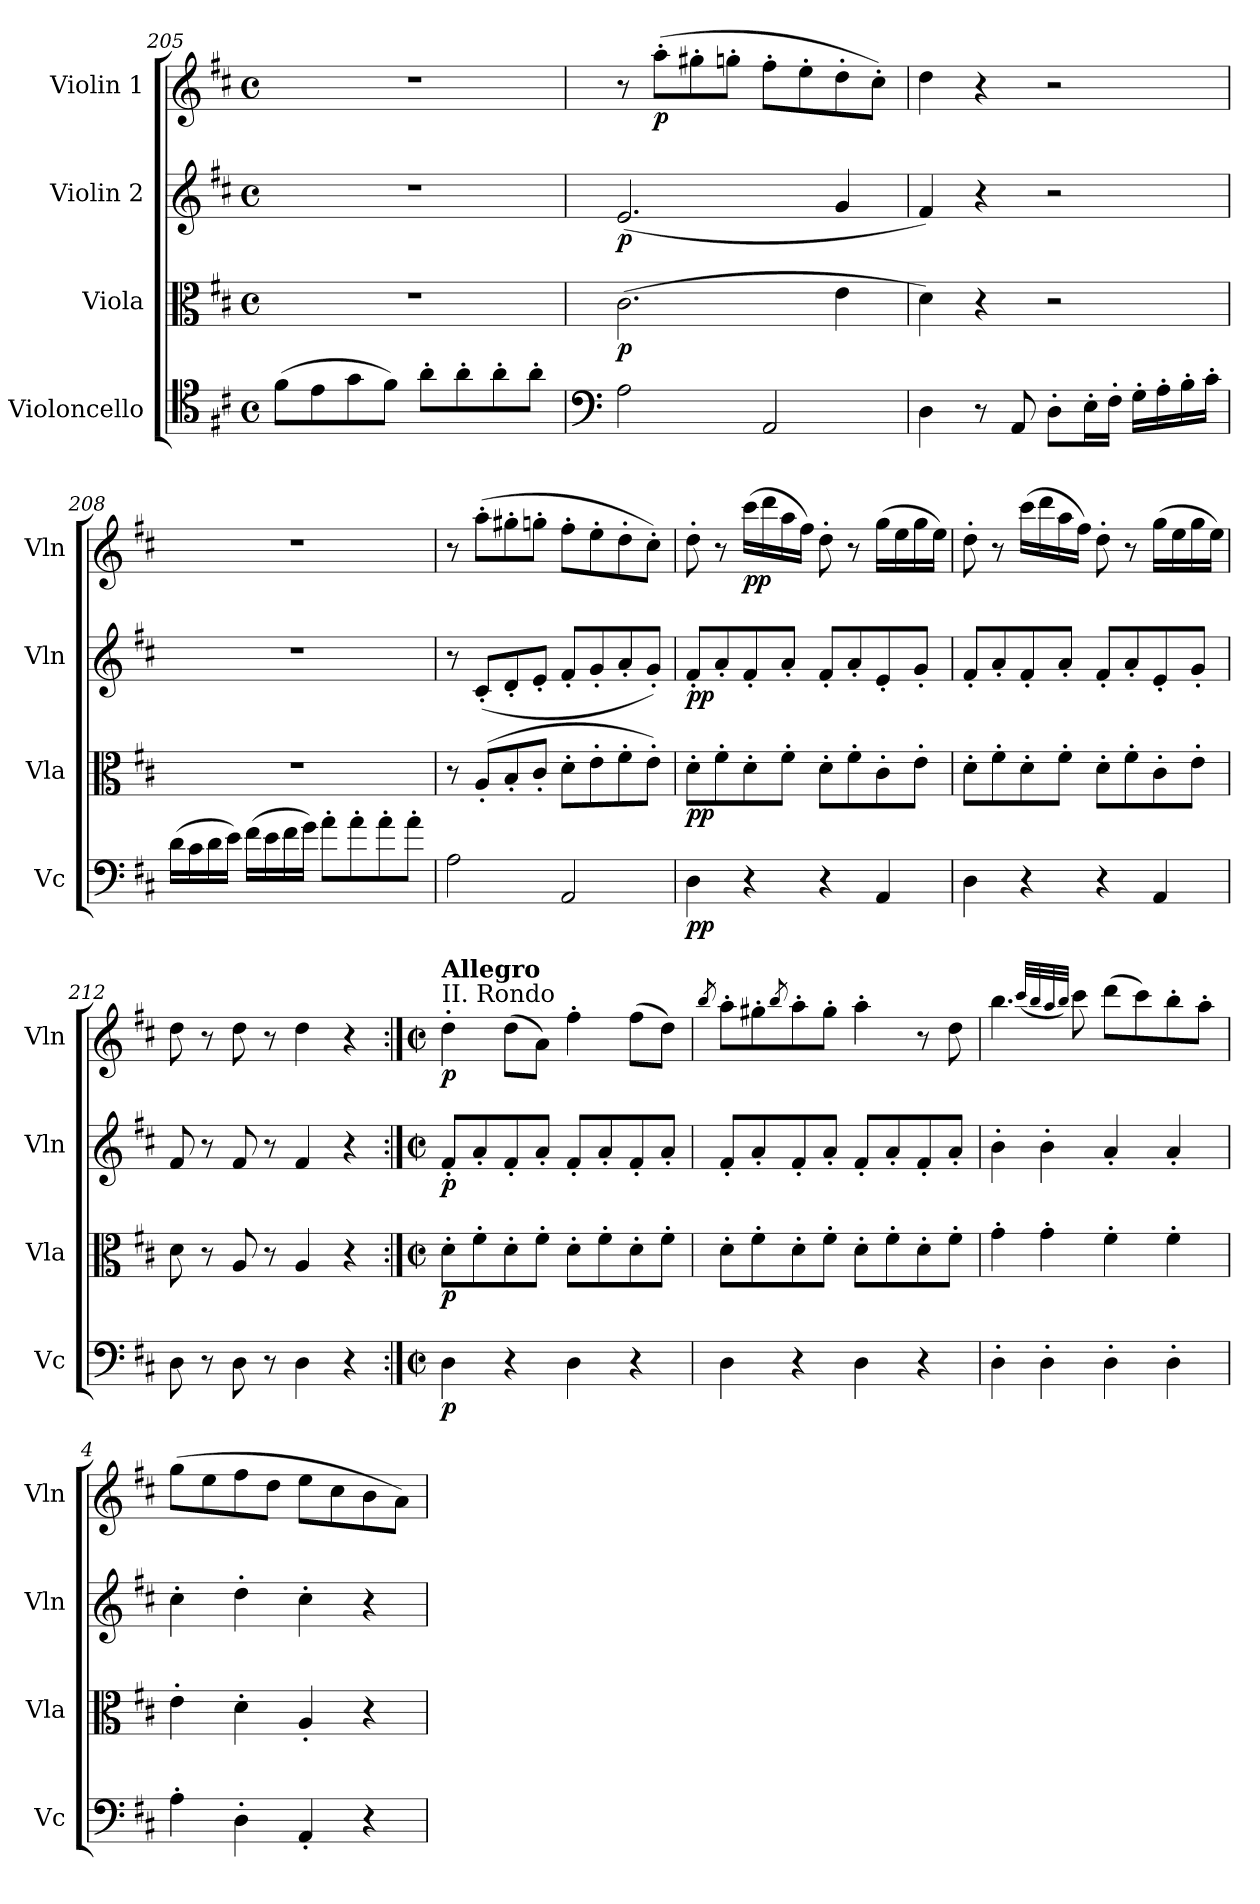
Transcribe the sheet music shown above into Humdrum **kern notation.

**kern	**dynam	**kern	**dynam	**kern	**dynam	**kern	**dynam
*part4	*part4	*part3	*part3	*part2	*part2	*part1	*part1
*staff4	*staff4	*staff3	*staff3	*staff2	*staff2	*staff1	*staff1
*I"Violoncello	*	*I"Viola	*	*I"Violin 2	*	*I"Violin 1	*
*I'Vc	*	*I'Vla	*	*I'Vln	*	*I'Vln	*
*clefC4	*	*clefC3	*	*clefG2	*	*clefG2	*
*k[f#c#]	*	*k[f#c#]	*	*k[f#c#]	*	*k[f#c#]	*
*M4/4	*	*M4/4	*	*M4/4	*	*M4/4	*
*met(c)	*	*met(c)	*	*met(c)	*	*met(c)	*
=205	=205	=205	=205	=205	=205	=205	=205
(8f#\L	.	1r	.	1r	.	1r	.
8e\	.	.	.	.	.	.	.
8g\	.	.	.	.	.	.	.
8f#\J)	.	.	.	.	.	.	.
8a'\L	.	.	.	.	.	.	.
8a'\	.	.	.	.	.	.	.
8a'\	.	.	.	.	.	.	.
8a'\J	.	.	.	.	.	.	.
=206	=206	=206	=206	=206	=206	=206	=206
*clefF4	*	*	*	*	*	*	*
!	!	!	!LO:DY:b	!	!LO:DY:b	!	!
2A\	.	(2.c#\	p	(2.e/	p	8r	.
!	!	!	!	!	!	!	!LO:DY:b
.	.	.	.	.	.	(8aa'\L	p
.	.	.	.	.	.	8gg#X'\	.
.	.	.	.	.	.	8ggn'\J	.
2AA/	.	.	.	.	.	8ff#'\L	.
.	.	.	.	.	.	8ee'\	.
.	.	4e\	.	4g/	.	8dd'\	.
.	.	.	.	.	.	8cc#'\J)	.
!!LO:LB:g=z
=207	=207	=207	=207	=207	=207	=207	=207
4D\	.	4d\)	.	4f#/)	.	4dd\	.
8r	.	4r	.	4r	.	4r	.
8AA/	.	.	.	.	.	.	.
8D'\L	.	2r	.	2r	.	2r	.
16E'\L	.	.	.	.	.	.	.
16F#'\JJ	.	.	.	.	.	.	.
16G'\LL	.	.	.	.	.	.	.
16A'\	.	.	.	.	.	.	.
16B'\	.	.	.	.	.	.	.
16c#'\JJ	.	.	.	.	.	.	.
=208	=208	=208	=208	=208	=208	=208	=208
(16d\LL	.	1r	.	1r	.	1r	.
16c#\	.	.	.	.	.	.	.
16d\	.	.	.	.	.	.	.
16e\JJ)	.	.	.	.	.	.	.
(16f#\LL	.	.	.	.	.	.	.
16e\	.	.	.	.	.	.	.
16f#\	.	.	.	.	.	.	.
16g\JJ)	.	.	.	.	.	.	.
8a'\L	.	.	.	.	.	.	.
8a'\	.	.	.	.	.	.	.
8a'\	.	.	.	.	.	.	.
8a'\J	.	.	.	.	.	.	.
=209	=209	=209	=209	=209	=209	=209	=209
2A\	.	8r	.	8r	.	8r	.
.	.	(8A'/L	.	(8c#'/L	.	(8aa'\L	.
.	.	8B'/	.	8d'/	.	8gg#X'\	.
.	.	8c#'/J	.	8e'/J	.	8ggn'\J	.
2AA/	.	8d'\L	.	8f#'/L	.	8ff#'\L	.
.	.	8e'\	.	8g'/	.	8ee'\	.
.	.	8f#'\	.	8a'/	.	8dd'\	.
.	.	8e'\J)	.	8g'/J)	.	8cc#'\J)	.
!!LO:LB:g=z
=210	=210	=210	=210	=210	=210	=210	=210
!	!LO:DY:b	!	!LO:DY:b	!	!LO:DY:b	!	!
4D\	pp	8d'\L	pp	8f#'/L	pp	8dd'\	.
.	.	8f#'\	.	8a'/	.	8r	.
!	!	!	!	!	!	!	!LO:DY:b
4r	.	8d'\	.	8f#'/	.	(16ccc#\LL	pp
.	.	.	.	.	.	16ddd\	.
.	.	8f#'\J	.	8a'/J	.	16aa\	.
.	.	.	.	.	.	16ff#\JJ)	.
4r	.	8d'\L	.	8f#'/L	.	8dd'\	.
.	.	8f#'\	.	8a'/	.	8r	.
4AA/	.	8c#'\	.	8e'/	.	(16gg\LL	.
.	.	.	.	.	.	16ee\	.
.	.	8e'\J	.	8g'/J	.	16gg\	.
.	.	.	.	.	.	16ee\JJ)	.
=211	=211	=211	=211	=211	=211	=211	=211
4D\	.	8d'\L	.	8f#'/L	.	8dd'\	.
.	.	8f#'\	.	8a'/	.	8r	.
4r	.	8d'\	.	8f#'/	.	(16ccc#\LL	.
.	.	.	.	.	.	16ddd\	.
.	.	8f#'\J	.	8a'/J	.	16aa\	.
.	.	.	.	.	.	16ff#\JJ)	.
4r	.	8d'\L	.	8f#'/L	.	8dd'\	.
.	.	8f#'\	.	8a'/	.	8r	.
4AA/	.	8c#'\	.	8e'/	.	(16gg\LL	.
.	.	.	.	.	.	16ee\	.
.	.	8e'\J	.	8g'/J	.	16gg\	.
.	.	.	.	.	.	16ee\JJ)	.
=212	=212	=212	=212	=212	=212	=212	=212
8D\	.	8d\	.	8f#/	.	8dd\	.
8r	.	8r	.	8r	.	8r	.
8D\	.	8A/	.	8f#/	.	8dd\	.
8r	.	8r	.	8r	.	8r	.
4D\	.	4A/	.	4f#/	.	4dd\	.
4r	.	4r	.	4r	.	4r	.
!!LO:PB:g=z
=1:|!	=1:|!	=1:|!	=1:|!	=1:|!	=1:|!	=1:|!	=1:|!
*M2/2	*	*M2/2	*	*M2/2	*	*M2/2	*
*met(c|)	*	*met(c|)	*	*met(c|)	*	*met(c|)	*
!	!	!	!	!	!	!LO:TX:a:t=II. Rondo	!
!	!	!	!	!	!	!LO:TX:a:B:t=Allegro	!
!	!LO:DY:b	!	!LO:DY:b	!	!LO:DY:b	!	!LO:DY:b
4D\	p	8d'\L	p	8f#'/L	p	4dd'\	p
.	.	8f#'\	.	8a'/	.	.	.
4r	.	8d'\	.	8f#'/	.	(8dd\L	.
.	.	8f#'\J	.	8a'/J	.	8a\J)	.
4D\	.	8d'\L	.	8f#'/L	.	4ff#'\	.
.	.	8f#'\	.	8a'/	.	.	.
4r	.	8d'\	.	8f#'/	.	(8ff#\L	.
.	.	8f#'\J	.	8a'/J	.	8dd\J)	.
=2	=2	=2	=2	=2	=2	=2	=2
.	.	.	.	.	.	8qbb/	.
4D\	.	8d'\L	.	8f#'/L	.	8aa'\L	.
.	.	8f#'\	.	8a'/	.	8gg#X'\	.
.	.	.	.	.	.	8qbb/	.
4r	.	8d'\	.	8f#'/	.	8aa'\	.
.	.	8f#'\J	.	8a'/J	.	8gg#'\J	.
4D\	.	8d'\L	.	8f#'/L	.	4aa'\	.
.	.	8f#'\	.	8a'/	.	.	.
4r	.	8d'\	.	8f#'/	.	8r	.
.	.	8f#'\J	.	8a'/J	.	8dd\	.
=3	=3	=3	=3	=3	=3	=3	=3
4D'\	.	4g'\	.	4b'\	.	4.bb\	.
4D'\	.	4g'\	.	4b'\	.	.	.
.	.	.	.	.	.	(32qccc#/LLL	.
.	.	.	.	.	.	32qbb/	.
.	.	.	.	.	.	32qaa/	.
.	.	.	.	.	.	32qbb/JJJ)	.
.	.	.	.	.	.	8ccc#\	.
4D'\	.	4f#'\	.	4a'/	.	(8ddd\L	.
.	.	.	.	.	.	8ccc#\)	.
4D'\	.	4f#'\	.	4a'/	.	8bb'\	.
.	.	.	.	.	.	8aa'\J	.
=4	=4	=4	=4	=4	=4	=4	=4
4A'\	.	4e'\	.	4cc#'\	.	(8gg\L	.
.	.	.	.	.	.	8ee\	.
4D'\	.	4d'\	.	4dd'\	.	8ff#\	.
.	.	.	.	.	.	8dd\J	.
4AA'/	.	4A'/	.	4cc#'\	.	8ee\L	.
.	.	.	.	.	.	8cc#\	.
4r	.	4r	.	4r	.	8b\	.
.	.	.	.	.	.	8a\J)	.
=	=	=	=	=	=	=	=
*-	*-	*-	*-	*-	*-	*-	*-
